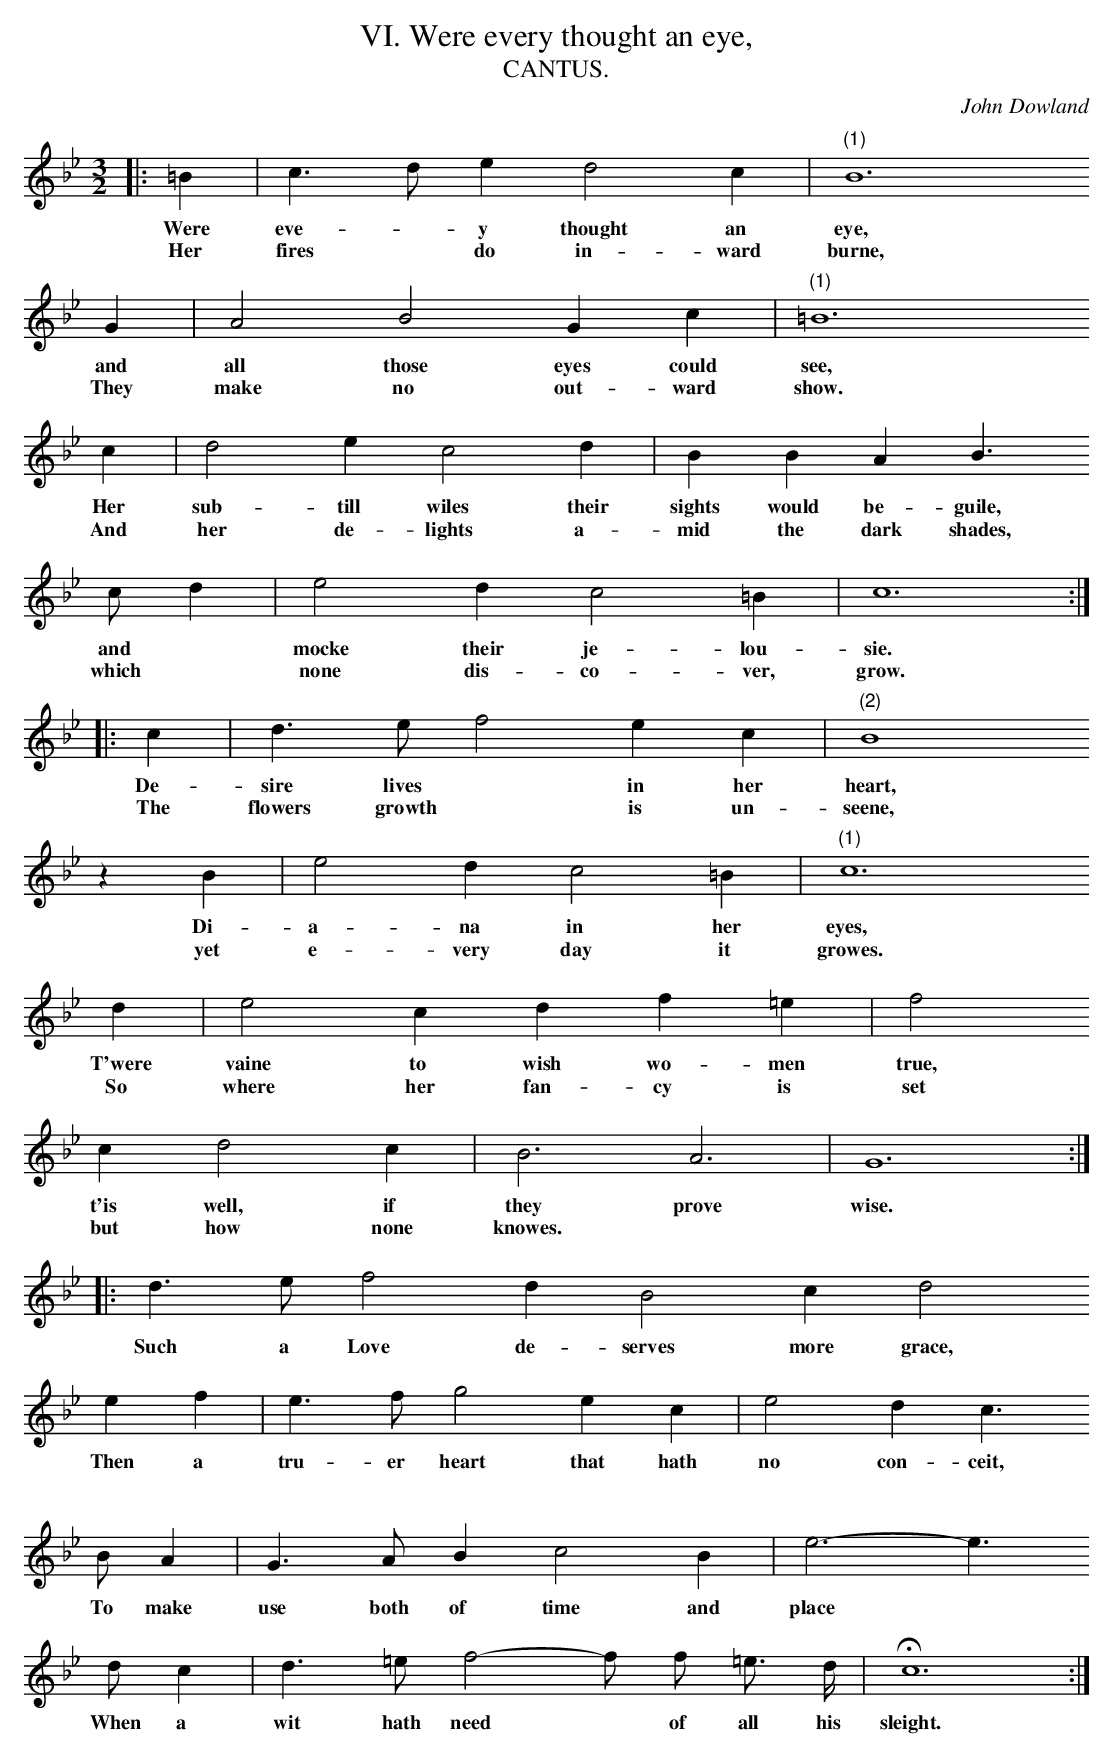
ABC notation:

X:1
T:VI. Were every thought an eye,
T: CANTUS.
C: John Dowland
L:1/4
M:3/2
K:C dor
|: =B | c > d e d2 c | "(1)"B6
w: Were eve- *  y thought an eye,
w: Her fires * do in- ward burne,
G | A2 B2 G c |  "(1)"=B6
w: and all those eyes could see,
w: They make no out- ward show.
c | d2 e c2 d | B B A B3/2
w: Her sub- till wiles their sights would be- guile,
w: And her de- lights a- mid the dark shades,
c/ d | e2 d c2 =B | c6 :|
w: and * mocke their je- lou- sie.
w: which * none dis- co- ver, grow.
|:c | d > e f2 e c |  "(2)"B4
w: De- sire lives * in her heart,
w: The flowers growth * is un- seene,
z B | e2 d c2 =B |  "(1)"c6
w: Di- a- na in her eyes,
w: yet e- very day it growes.
d | e2 c d f =e | f2
w: T'were vaine to wish wo- men true,
w: So where her fan- cy is set it thrives,
c d2 c | B3 A3 | G6 :|
w: t'is well, if they prove wise.
w: but how none knowes.
|:d > e f2 d B2 c d2
w: Such a Love de- serves more grace,
e f | e > f g2 e c | e2 d c3/2
w: Then a tru- er heart that hath no con- ceit,
B/ A | G > A B c2 B | e3-e3/2
w: To make use both of time and place *
d/ c | d > =e f2-f/ f/ =e3/4 d// | Hc6 :|
w: When a wit hath need * of all his sleight.
